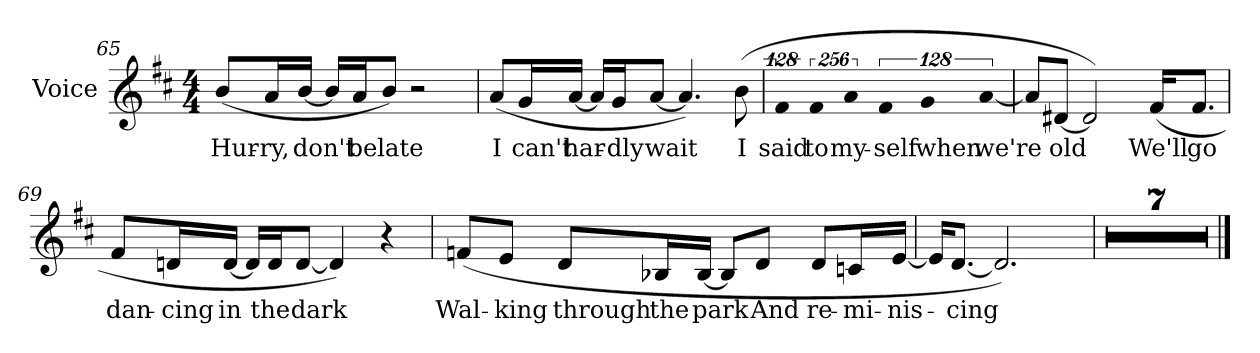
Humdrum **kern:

**kern	**text
*part1	*part1
*staff1	*staff1
*I"Voice	*
*I'Voice	*
!!LO:LB:g=z
*clefG2	*
*k[f#c#]	*
*D:	*
*M4/4	*
=65	=65
!	!LO:LY:b:color=#000000
(8bi/L	Hur-
!	!LO:LY:b:color=#000000
16ai/L	-ry,
!	!LO:LY:b:color=#000000
[16bi/JJ	don't
16bi/LL]	.
!	!LO:LY:b:color=#000000
16ai/J	be
!	!LO:LY:b:color=#000000
8bi/J)	late
2r	.
=66	=66
!	!LO:LY:b:color=#000000
(8ai/L	I
!	!LO:LY:b:color=#000000
16gi/L	can't
!	!LO:LY:b:color=#000000
[16ai/JJ	har-
16ai/LL]	.
!	!LO:LY:b:color=#000000
16gi/J	-dly
!	!LO:LY:b:color=#000000
[8ai/J	wait
4.ai/])	.
!	!LO:LY:b:color=#000000
(8bi\	I
=67	=67
!LO:N:vis=4	!
!	!LO:LY:b:color=#000000
512%85f#i/	said
!LO:N:vis=4	!
!	!LO:LY:b:color=#000000
1024%171f#i/	to
!LO:N:vis=4	!
!	!LO:LY:b:color=#000000
1024%171ai/	my-
!LO:N:vis=4	!
!	!LO:LY:b:color=#000000
512%85f#i/	-self
!LO:N:vis=4	!
!	!LO:LY:b:color=#000000
1024%171gi/	when
!LO:N:vis=4	!
!	!LO:LY:b:color=#000000
[1024%171ai/	we're
!!LO:LB:g=z
=68	=68
8ai/L]	.
!	!LO:LY:b:color=#000000
[8d#Xi/J	old
2d#i/])	.
!	!LO:LY:b:color=#000000
(16f#i/KL	We'll
!	!LO:LY:b:color=#000000
8.f#i/J	go
=69	=69
!	!LO:LY:b:color=#000000
8f#i/L	dan-
!	!LO:LY:b:color=#000000
16dni/L	-cing
!	!LO:LY:b:color=#000000
[16di/JJ	in
16di/LL]	.
!	!LO:LY:b:color=#000000
16di/J	the
!	!LO:LY:b:color=#000000
[8di/J	dark
4di/])	.
4r	.
=70	=70
!	!LO:LY:b:color=#000000
(8fni/L	Wal-
!	!LO:LY:b:color=#000000
8ei/J	-king
!	!LO:LY:b:color=#000000
8di/L	through
!	!LO:LY:b:color=#000000
16B-Xi/L	the
!	!LO:LY:b:color=#000000
[16B-i/JJ	park
8B-i/L]	.
!	!LO:LY:b:color=#000000
8di/J	And
!	!LO:LY:b:color=#000000
8di/L	re-
!	!LO:LY:b:color=#000000
16cni/L	-mi-
!	!LO:LY:b:color=#000000
[16ei/JJ	-nis-
!!LO:LB:g=z
=71	=71
16ei/KL]	.
!	!LO:LY:b:color=#000000
[8.di/J	-cing
2.di/])	.
=72	=72
1r	.
=73	=73
1r	.
=74	=74
1r	.
=75	=75
1r	.
=76	=76
1r	.
=77	=77
1r	.
=78	=78
1r	.
==	==
*-	*-
